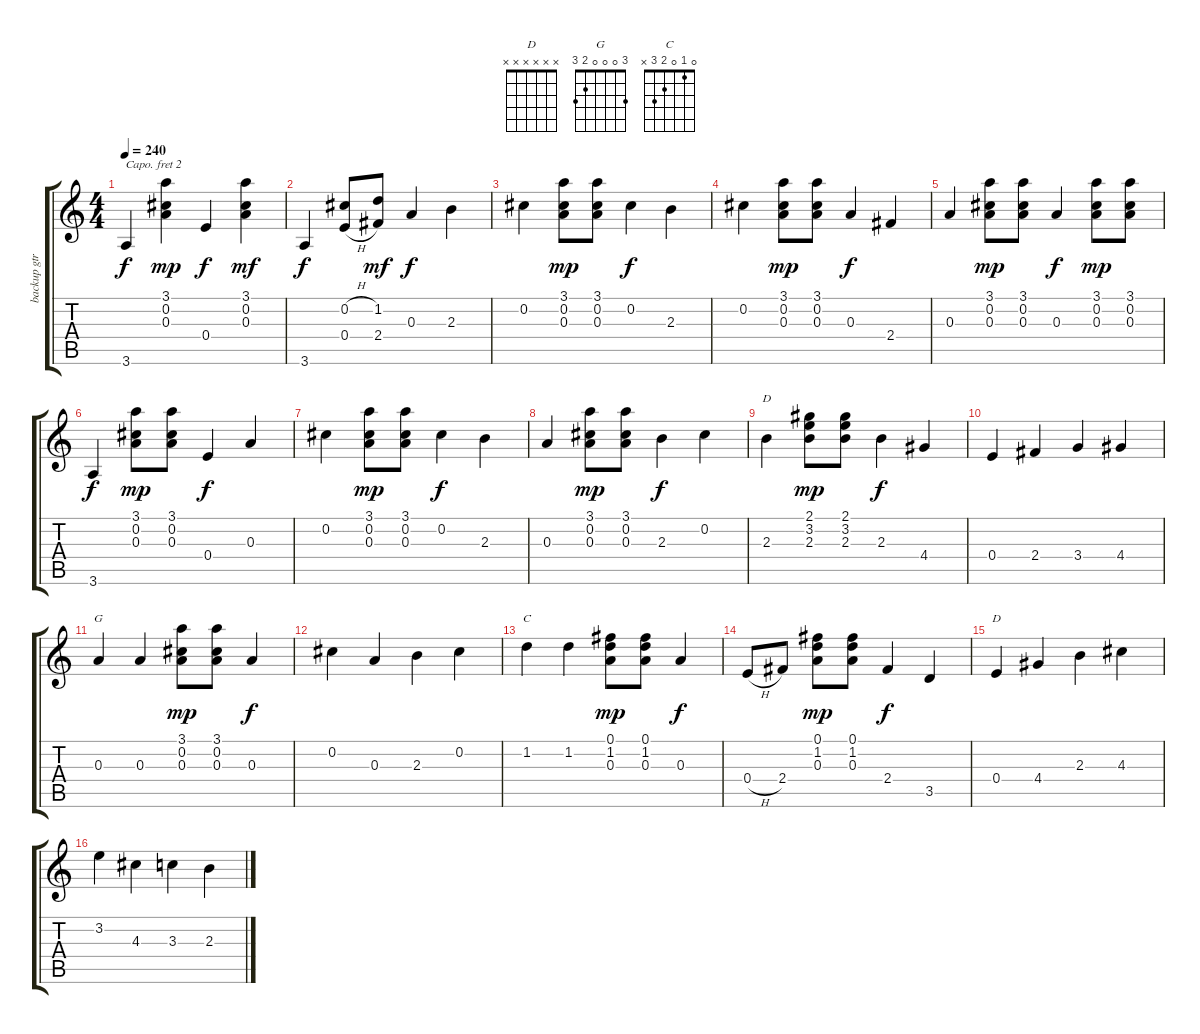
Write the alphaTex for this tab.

\track ("backup gtr" "backup gtr") {instrument acousticguitarnylon}
\staff {score tabs}
\capo 2
\tuning (E4 B3 G3 D3 A2 E2) {hide}
\chord ("D" 2 3 2 0 x x)
\chord ("G" 3 0 0 0 2 3)
\chord ("C" 0 1 0 2 3 x)
\chord ("D" x x x x x x) {firstfret 0}
\ts (4 4)
\tempo 240
\clef g2
\ks c
3.6.4{dy f} (3.1 0.2 0.3).4{dy mp} 0.4.4{dy f} (3.1 0.2 0.3).4{dy mf} |
3.6.4{dy f} (0.2{h} 0.4{h}).8 (1.2 2.4).8{dy mf} 0.3.4{dy f} 2.3.4 |
0.2.4 (3.1 0.2 0.3).8{dy mp} (3.1 0.2 0.3).8 0.2.4{dy f} 2.3.4 |
0.2.4 (3.1 0.2 0.3).8{dy mp} (3.1 0.2 0.3).8 0.3.4{dy f} 2.4.4 |
0.3.4 (3.1 0.2 0.3).8{dy mp} (3.1 0.2 0.3).8 0.3.4{dy f} (3.1 0.2 0.3).8{dy mp} (3.1 0.2 0.3).8 |
3.6.4{dy f} (3.1 0.2 0.3).8{dy mp} (3.1 0.2 0.3).8 0.4.4{dy f} 0.3.4 |
0.2.4 (3.1 0.2 0.3).8{dy mp} (3.1 0.2 0.3).8 0.2.4{dy f} 2.3.4 |
0.3.4 (3.1 0.2 0.3).8{dy mp} (3.1 0.2 0.3).8 2.3.4{dy f} 0.2.4 |
2.3.4{ch "D"} (2.1 3.2 2.3).8{dy mp} (2.1 3.2 2.3).8 2.3.4{dy f} 4.4.4 |
0.4.4 2.4.4 3.4.4 4.4.4 |
0.3.4{ch "G"} 0.3.4 (3.1 0.2 0.3).8{dy mp} (3.1 0.2 0.3).8 0.3.4{dy f} |
0.2.4 0.3.4 2.3.4 0.2.4 |
1.2.4{ch "C"} 1.2.4 (0.1 1.2 0.3).8{dy mp} (0.1 1.2 0.3).8 0.3.4{dy f} |
0.4{h}.8 2.4.8 (0.1 1.2 0.3).8{dy mp} (0.1 1.2 0.3).8 2.4.4{dy f} 3.5.4 |
0.4.4{ch "D"} 4.4.4 2.3.4 4.3.4 |
3.2.4 4.3.4 3.3.4 2.3.4
